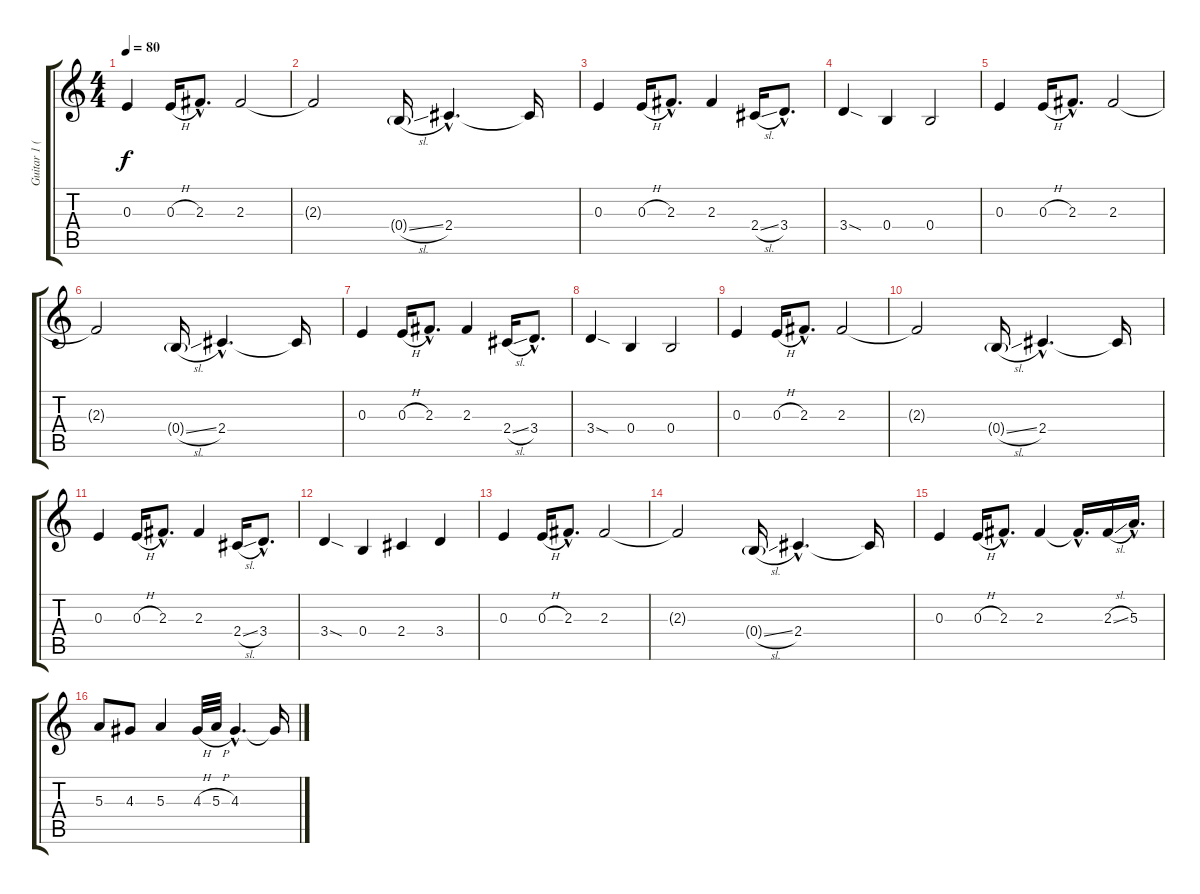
\track ("Guitar 1 (Distortion)" "Guitar 1 (") {instrument distortionguitar}
\staff {score tabs}
\tuning (Db4 Ab3 E3 B2 Gb2 Db2) {hide}
\ts (4 4)
\tempo 80
\clef g2
\ks c
0.3.4{dy f volume 4 instrument distortionguitar} 0.3{h}.16{volume 14} 2.3{hac}.8{d} 2.3.2 |
2.3{t}.2 0.4{sl g}.16 2.4{hac}.4{d} 2.4{t}.16 |
0.3.4 0.3{h}.16 2.3{hac}.8{d} 2.3.4 2.4{sl}.16 3.4{hac}.8{d} |
3.4{sod}.4 0.4.4 0.4.2 |
0.3.4 0.3{h}.16 2.3{hac}.8{d} 2.3.2 |
2.3{t}.2 0.4{sl g}.16 2.4{hac}.4{d} 2.4{t}.16 |
0.3.4 0.3{h}.16 2.3{hac}.8{d} 2.3.4 2.4{sl}.16 3.4{hac}.8{d} |
3.4{sod}.4 0.4.4 0.4.2 |
0.3.4 0.3{h}.16 2.3{hac}.8{d} 2.3.2 |
2.3{t}.2 0.4{sl g}.16 2.4{hac}.4{d} 2.4{t}.16 |
0.3.4 0.3{h}.16 2.3{hac}.8{d} 2.3.4 2.4{sl}.16 3.4{hac}.8{d} |
3.4{sod}.4 0.4.4 2.4.4 3.4.4 |
0.3.4 0.3{h}.16 2.3{hac}.8{d} 2.3.2 |
2.3{t}.2 0.4{sl g}.16 2.4{hac}.4{d} 2.4{t}.16 |
0.3.4 0.3{h}.16 2.3{hac}.8{d} 2.3.4 2.3{hac t}.16{d} 2.3{sl}.16 5.3{hac}.16{d} |
5.3.8 4.3.8 5.3.4 4.3{h}.32 5.3{h}.32 4.3{hac}.4{d} 4.3{t}.16
